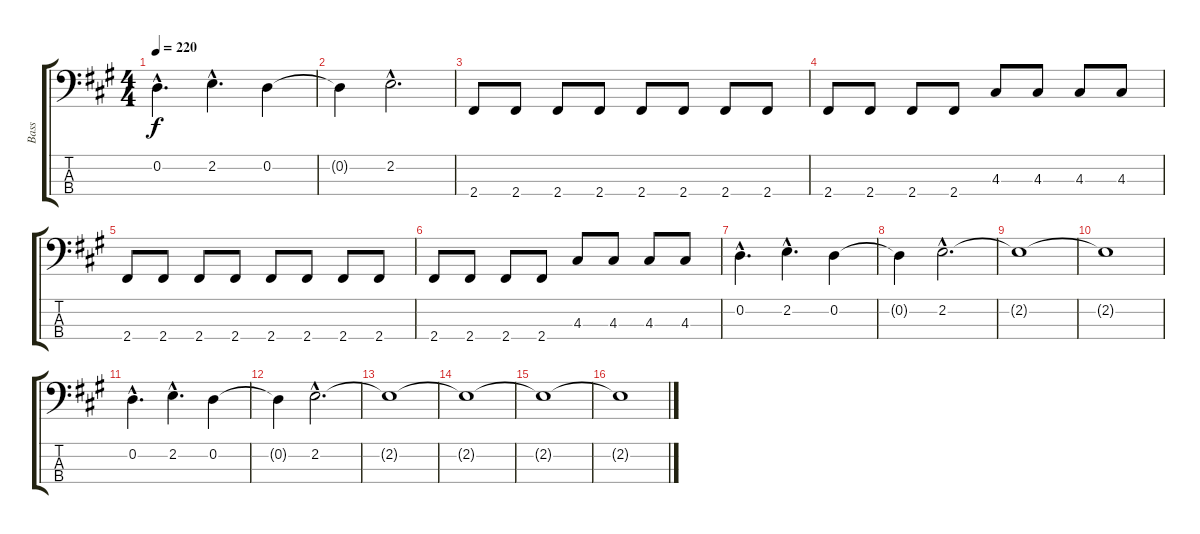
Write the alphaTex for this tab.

\track ("Bass" "Bass") {instrument slapbass1}
\staff {score tabs}
\tuning (G2 D2 A1 E1) {hide}
\ts (4 4)
\tempo 220
\clef f4
\ks a
0.2{hac}.4{d dy f} 2.2{hac}.4{d} 0.2.4 |
0.2{t}.4 2.2{hac}.2{d} |
2.4.8 2.4.8 2.4.8 2.4.8 2.4.8 2.4.8 2.4.8 2.4.8 |
2.4.8 2.4.8 2.4.8 2.4.8 4.3.8 4.3.8 4.3.8 4.3.8 |
2.4.8 2.4.8 2.4.8 2.4.8 2.4.8 2.4.8 2.4.8 2.4.8 |
2.4.8 2.4.8 2.4.8 2.4.8 4.3.8 4.3.8 4.3.8 4.3.8 |
0.2{hac}.4{d} 2.2{hac}.4{d} 0.2.4 |
0.2{t}.4 2.2{hac}.2{d} |
2.2{t}.1 |
2.2{t}.1 |
0.2{hac}.4{d} 2.2{hac}.4{d} 0.2.4 |
0.2{t}.4 2.2{hac}.2{d} |
2.2{t}.1 |
2.2{t}.1 |
2.2{t}.1 |
2.2{t}.1
